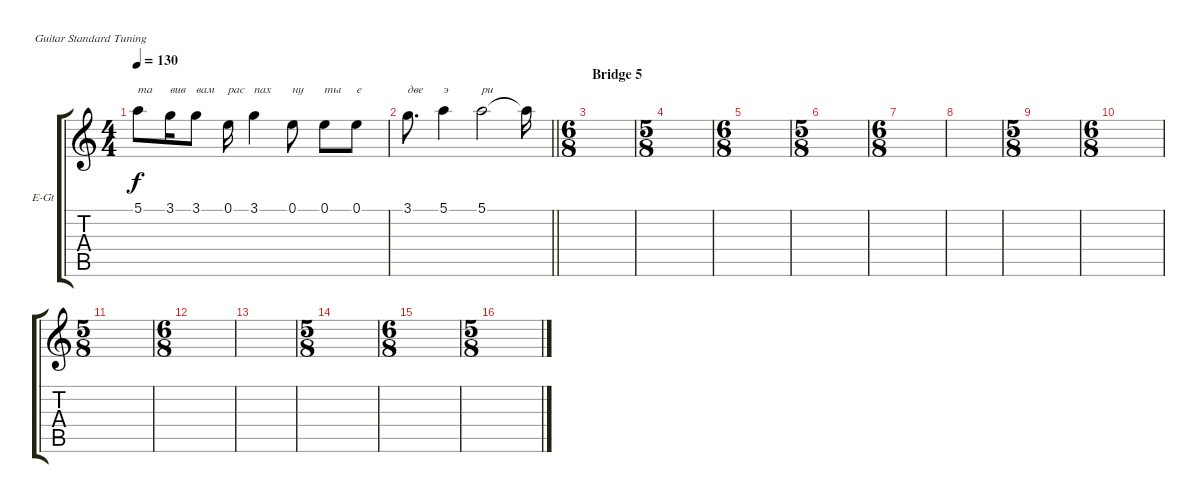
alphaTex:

\bracketExtendMode groupsimilarinstruments
\firstSystemTrackNameOrientation horizontal
\otherSystemsTrackNameOrientation horizontal
\track ("vocal back (Artur Potemkin)" "E-Gt") {instrument electricguitarclean}
\staff {score tabs}
\tuning (E4 B3 G3 D3 A2 E2)
\ts (4 4)
\tempo 130
\clef g2
\scale
0.333333
\ks aminor
5.1.8{txt "та" dy f} 3.1.16{txt "вив"} 3.1.8{txt "вам"} 0.1.16{txt "рас"} 3.1.4{txt "пах"} 0.1.8{txt "ну"} 0.1.8{txt "ты"} 0.1.8{txt "е"} |
\scale
0.208191
\barLineRight lightlight
3.1.8{d txt "две"} 5.1.4{txt "э"} 5.1.2{txt "ри"} 5.1{t}.16 |
\ts (6 8)
\beaming (8 3 3)
\section ("" "Bridge 5")
\scale
0.395904 |
\ts (5 8)
\beaming (8 3 2)
\scale
0.395904 |
\ts (6 8)
\beaming (8 3 3)
\scale
0.333333 |
\ts (5 8)
\beaming (8 3 2)
\scale
0.333333 |
\ts (6 8)
\beaming (8 3 3)
\scale
0.333333 |
\scale
0.208191 |
\ts (5 8)
\beaming (8 3 3)
\scale
0.395904 |
\ts (6 8)
\beaming (8 3 3)
\scale
0.395904 |
\ts (5 8)
\beaming (8 3 3)
\scale
0.395904 |
\ts (6 8)
\beaming (8 3 3)
\scale
0.395904 |
\scale
0.208191 |
\ts (5 8)
\beaming (8 3 3)
\scale
0.333333 |
\ts (6 8)
\beaming (8 3 3)
\scale
0.333333 |
\ts (5 8)
\beaming (8 3 3)
\scale
0.333333
